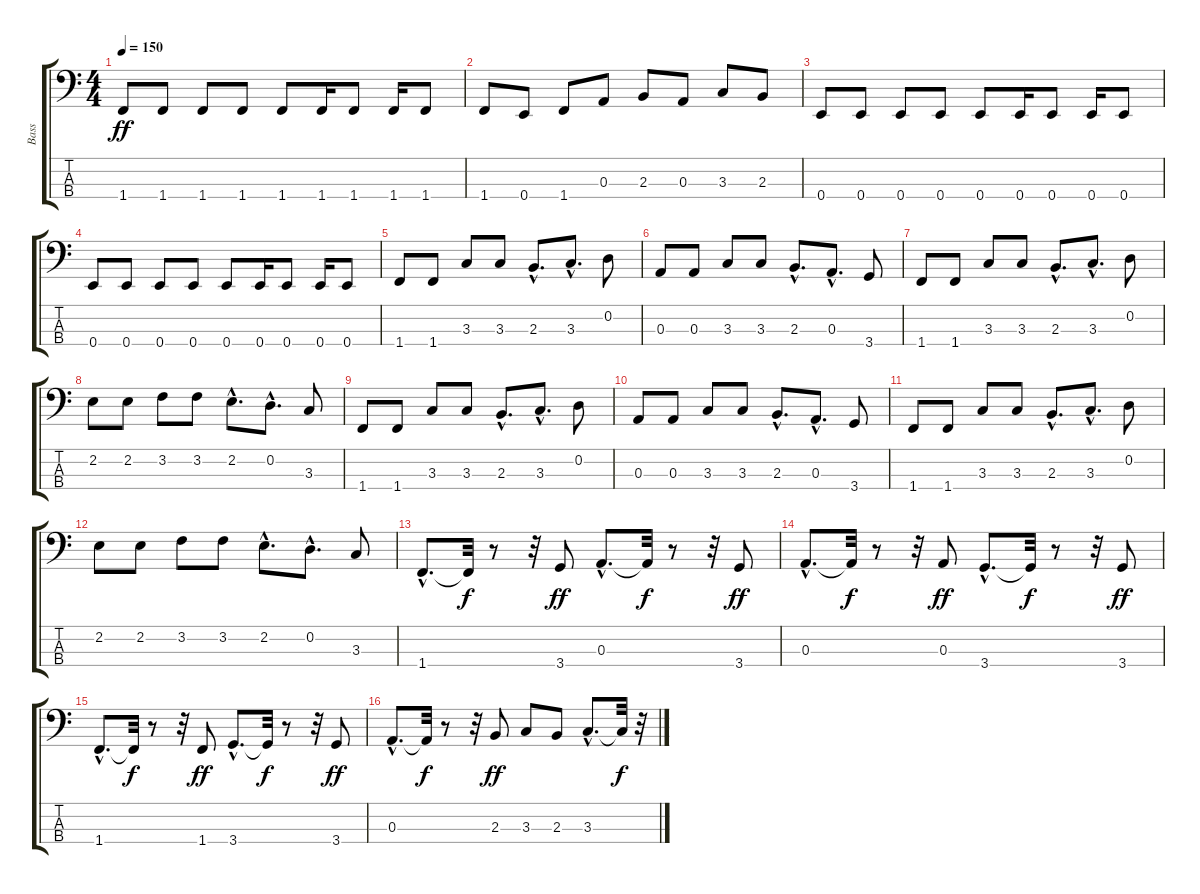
\track ("Bass" "Bass") {instrument electricbasspick}
\staff {score tabs}
\tuning (G2 D2 A1 E1) {hide}
\ts (4 4)
\tempo 150
\clef f4
\ks c
1.4.8{dy ff} 1.4.8 1.4.8 1.4.8 1.4.8 1.4.16 1.4.8 1.4.16 1.4.8 |
1.4.8 0.4.8 1.4.8 0.3.8 2.3.8 0.3.8 3.3.8 2.3.8 |
0.4.8 0.4.8 0.4.8 0.4.8 0.4.8 0.4.16 0.4.8 0.4.16 0.4.8 |
0.4.8 0.4.8 0.4.8 0.4.8 0.4.8 0.4.16 0.4.8 0.4.16 0.4.8 |
1.4.8 1.4.8 3.3.8 3.3.8 2.3{hac}.8{d} 3.3{hac}.8{d} 0.2.8 |
0.3.8 0.3.8 3.3.8 3.3.8 2.3{hac}.8{d} 0.3{hac}.8{d} 3.4.8 |
1.4.8 1.4.8 3.3.8 3.3.8 2.3{hac}.8{d} 3.3{hac}.8{d} 0.2.8 |
2.2.8 2.2.8 3.2.8 3.2.8 2.2{hac}.8{d} 0.2{hac}.8{d} 3.3.8 |
1.4.8 1.4.8 3.3.8 3.3.8 2.3{hac}.8{d} 3.3{hac}.8{d} 0.2.8 |
0.3.8 0.3.8 3.3.8 3.3.8 2.3{hac}.8{d} 0.3{hac}.8{d} 3.4.8 |
1.4.8 1.4.8 3.3.8 3.3.8 2.3{hac}.8{d} 3.3{hac}.8{d} 0.2.8 |
2.2.8 2.2.8 3.2.8 3.2.8 2.2{hac}.8{d} 0.2{hac}.8{d} 3.3.8 |
1.4{hac}.8{d} 1.4{t}.32{dy f} r.8 r.32 3.4.8{dy ff} 0.3{hac}.8{d} 0.3{t}.32{dy f} r.8 r.32 3.4.8{dy ff} |
0.3{hac}.8{d} 0.3{t}.32{dy f} r.8 r.32 0.3.8{dy ff} 3.4{hac}.8{d} 3.4{t}.32{dy f} r.8 r.32 3.4.8{dy ff} |
1.4{hac}.8{d} 1.4{t}.32{dy f} r.8 r.32 1.4.8{dy ff} 3.4{hac}.8{d} 3.4{t}.32{dy f} r.8 r.32 3.4.8{dy ff} |
0.3{hac}.8{d} 0.3{t}.32{dy f} r.8 r.32 2.3.8{dy ff} 3.3.8 2.3.8 3.3{hac}.8{d} 3.3{t}.32{dy f} r.32
